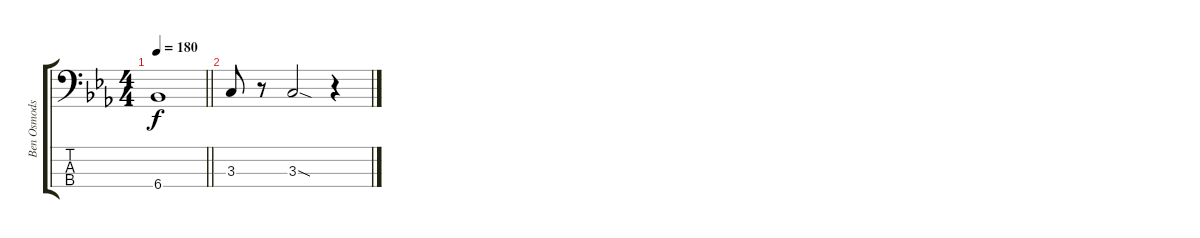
\track ("Ben Osmodson - Bass" "Ben Osmods") {instrument electricbassfinger}
\staff {score tabs}
\tuning (G2 D2 A1 E1) {hide}
\ts (4 4)
\tempo 180
\clef f4
\barLineRight lightlight
\ks eb
6.4.1{dy f} |
3.3.8 r.8 3.3{sod}.2 r.4
